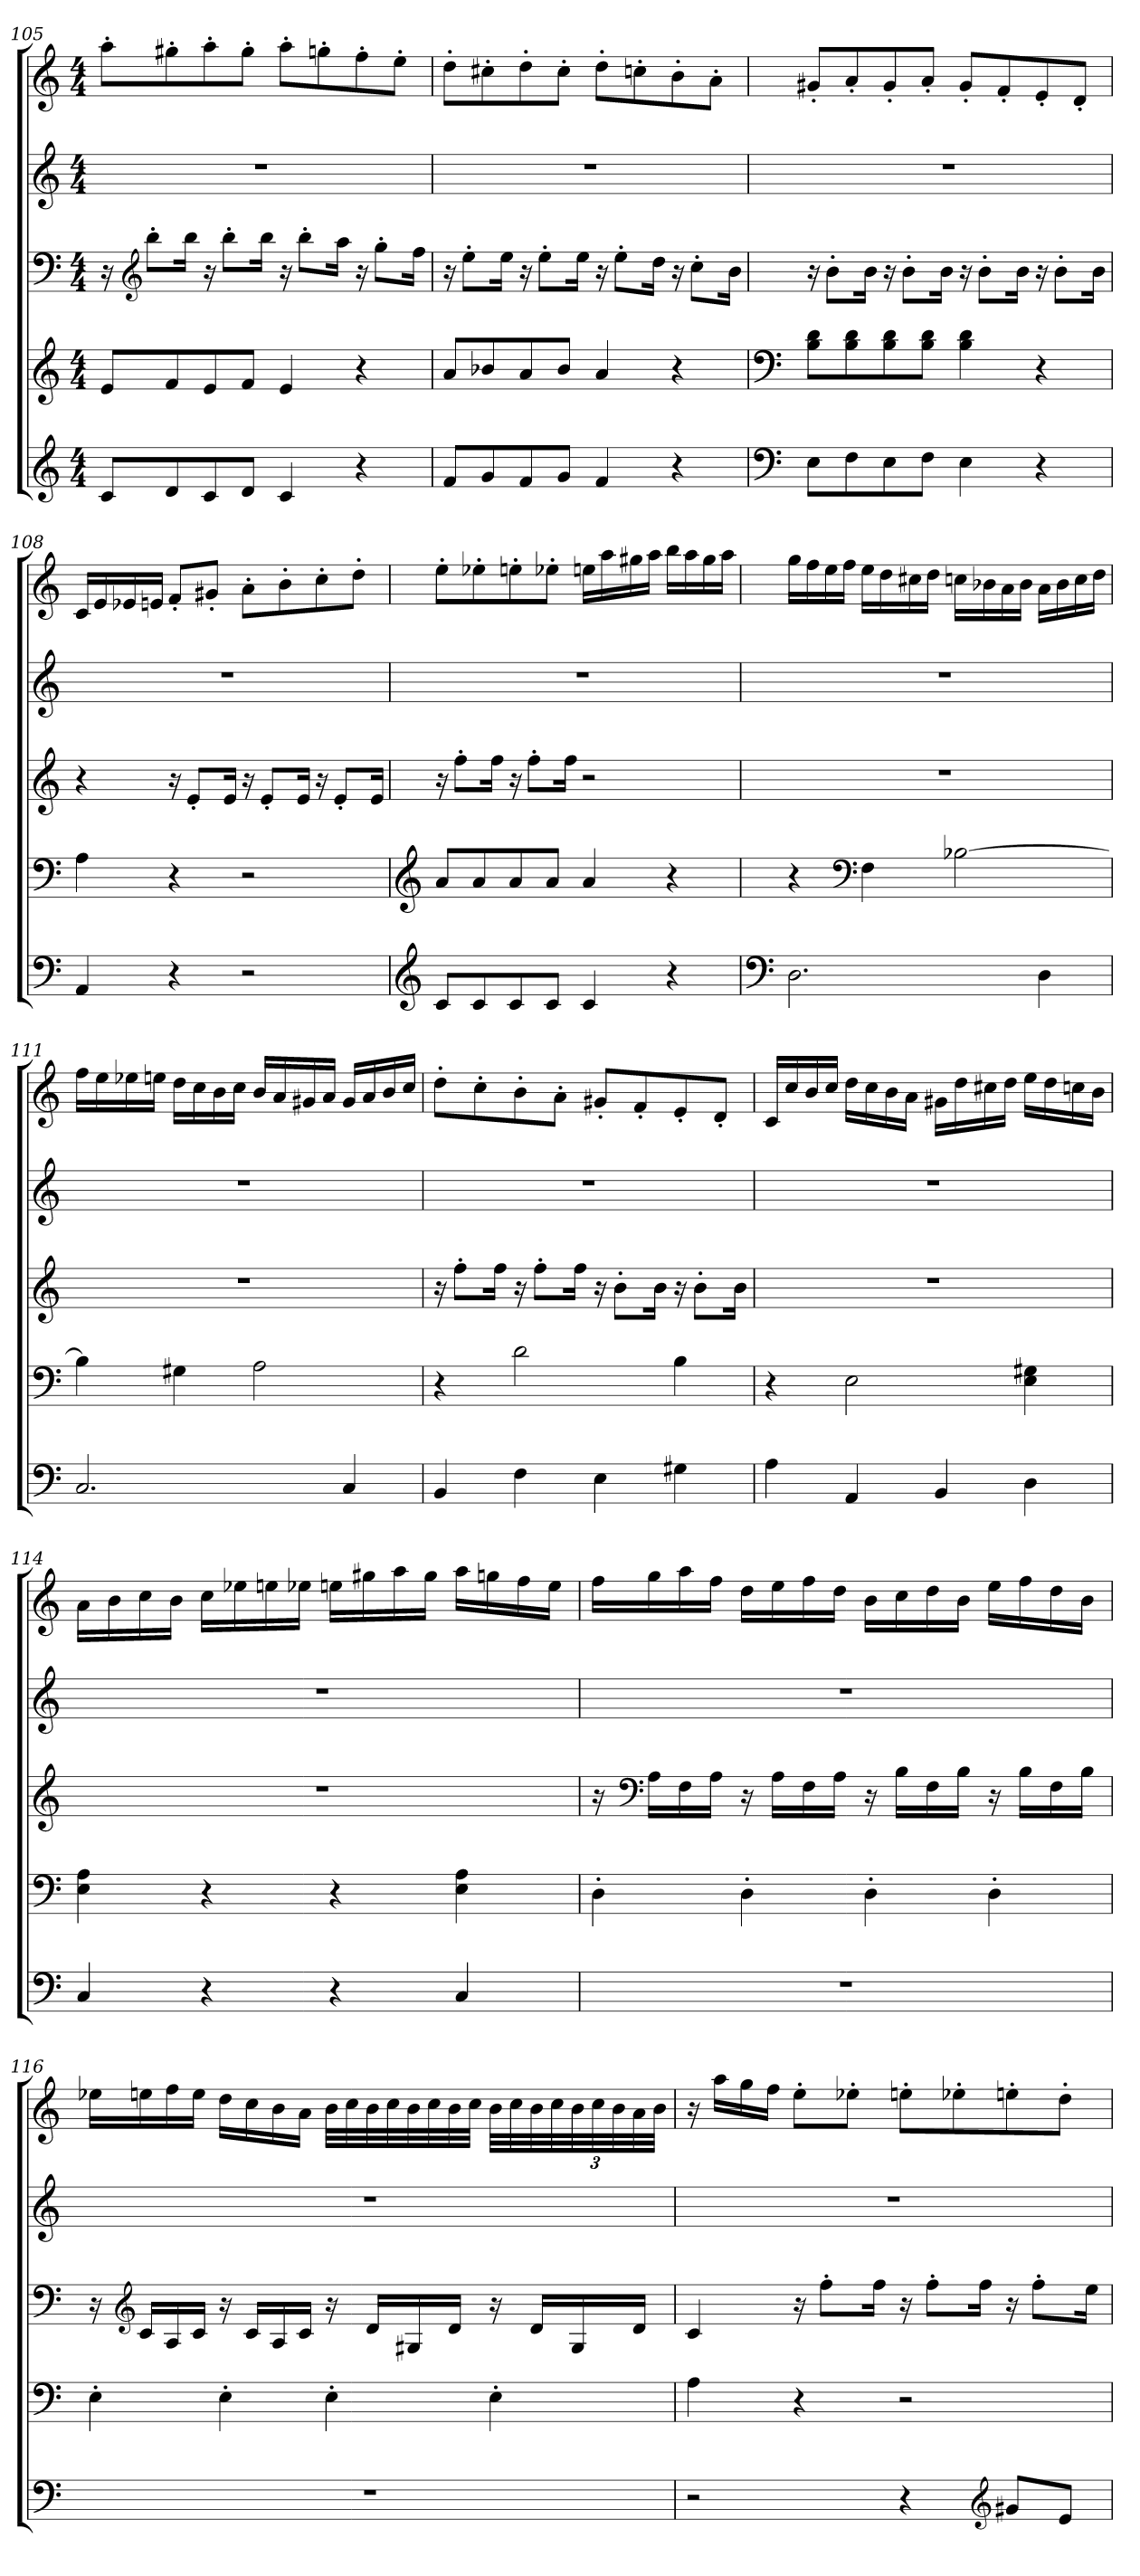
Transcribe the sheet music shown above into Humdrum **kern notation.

**kern	**kern	**kern	**kern	**kern
*part5	*part4	*part3	*part2	*part1
*staff5	*staff4	*staff3	*staff2	*staff1
*clefG2	*clefG2	*clefF4	*clefG2	*clefG2
*k[]	*k[]	*k[]	*k[]	*k[]
*M4/4	*M4/4	*M4/4	*M4/4	*M4/4
*MM129	*MM129	*MM129	*MM129	*MM129
=105	=105	=105	=105	=105
8c/L	8e/L	16r	1r	8aa'\L
*	*	*clefG2	*	*
.	.	8bb'\L	.	.
8d/	8f/	.	.	8gg#X'\
.	.	16bb\Jk	.	.
8c/	8e/	16r	.	8aa'\
.	.	8bb'\L	.	.
8d/J	8f/J	.	.	8gg#'\J
.	.	16bb\Jk	.	.
4c/	4e/	16r	.	8aa'\L
.	.	8bb'\L	.	.
.	.	.	.	8ggn'\
.	.	16aa\Jk	.	.
4r	4r	16r	.	8ff'\
.	.	8gg'\L	.	.
.	.	.	.	8ee'\J
.	.	16ff\Jk	.	.
!!LO:LB:g=z
=106	=106	=106	=106	=106
*	*	*	*	*MM129
8f/L	8a/L	16r	1r	8dd'\L
.	.	8ee'\L	.	.
8g/	8b-X/	.	.	8cc#X'\
.	.	16ee\Jk	.	.
8f/	8a/	16r	.	8dd'\
.	.	8ee'\L	.	.
8g/J	8b-/J	.	.	8cc#'\J
.	.	16ee\Jk	.	.
4f/	4a/	16r	.	8dd'\L
.	.	8ee'\L	.	.
.	.	.	.	8ccn'\
.	.	16dd\Jk	.	.
4r	4r	16r	.	8b'\
.	.	8cc'\L	.	.
.	.	.	.	8a'\J
.	.	16b\Jk	.	.
=107	=107	=107	=107	=107
*clefF4	*clefF4	*	*	*
*	*	*	*	*MM129
8E\L	8B\ 8d\L	16r	1r	8g#X'/L
.	.	8b'\L	.	.
8F\	8B\ 8d\	.	.	8a'/
.	.	16b\Jk	.	.
8E\	8B\ 8d\	16r	.	8g#'/
.	.	8b'\L	.	.
8F\J	8B\ 8d\J	.	.	8a'/J
.	.	16b\Jk	.	.
4E\	4B\ 4d\	16r	.	8g#'/L
.	.	8b'\L	.	.
.	.	.	.	8f'/
.	.	16b\Jk	.	.
4r	4r	16r	.	8e'/
.	.	8b'\L	.	.
.	.	.	.	8d'/J
.	.	16b\Jk	.	.
=108	=108	=108	=108	=108
*	*	*	*	*MM129
4AA/	4A\	4r	1r	16c/LL
.	.	.	.	16e/
.	.	.	.	16e-X/
.	.	.	.	16en/JJ
4r	4r	16r	.	8f'/L
.	.	8e'/L	.	.
.	.	.	.	8g#X'/J
.	.	16e/Jk	.	.
2r	2r	16r	.	8a'\L
.	.	8e'/L	.	.
.	.	.	.	8b'\
.	.	16e/Jk	.	.
.	.	16r	.	8cc'\
.	.	8e'/L	.	.
.	.	.	.	8dd'\J
.	.	16e/Jk	.	.
!!LO:PB:g=z
=109	=109	=109	=109	=109
*clefG2	*clefG2	*	*	*
*	*	*	*	*MM129
8c/L	8a/L	16r	1r	8ee'\L
.	.	8ff'\L	.	.
8c/	8a/	.	.	8ee-X'\
.	.	16ff\Jk	.	.
8c/	8a/	16r	.	8een'\
.	.	8ff'\L	.	.
8c/J	8a/J	.	.	8ee-X'\J
.	.	16ff\Jk	.	.
4c/	4a/	2r	.	16een\LL
.	.	.	.	16aa\
.	.	.	.	16gg#X\
.	.	.	.	16aa\JJ
4r	4r	.	.	16bb\LL
.	.	.	.	16aa\
.	.	.	.	16gg#\
.	.	.	.	16aa\JJ
=110	=110	=110	=110	=110
*clefF4	*	*	*	*
*	*	*	*	*MM129
2.D\	4r	1r	1r	16gg\LL
.	.	.	.	16ff\
.	.	.	.	16ee\
.	.	.	.	16ff\JJ
*	*clefF4	*	*	*
.	4F\	.	.	16ee\LL
.	.	.	.	16dd\
.	.	.	.	16cc#X\
.	.	.	.	16dd\JJ
.	[2B-X\	.	.	16ccn\LL
.	.	.	.	16b-X\
.	.	.	.	16a\
.	.	.	.	16b-\JJ
4D\	.	.	.	16a\LL
.	.	.	.	16b-\
.	.	.	.	16cc\
.	.	.	.	16dd\JJ
!!LO:LB:g=z
=111	=111	=111	=111	=111
*	*	*	*	*MM129
2.C/	4B-\]	1r	1r	16ff\LL
.	.	.	.	16ee\
.	.	.	.	16ee-X\
.	.	.	.	16een\JJ
.	4G#X\	.	.	16dd\LL
.	.	.	.	16cc\
.	.	.	.	16b\
.	.	.	.	16cc\JJ
.	2A\	.	.	16b/LL
.	.	.	.	16a/
.	.	.	.	16g#X/
.	.	.	.	16a/JJ
4C/	.	.	.	16g#/LL
.	.	.	.	16a/
.	.	.	.	16b/
.	.	.	.	16cc/JJ
=112	=112	=112	=112	=112
*	*	*	*	*MM129
4BB/	4r	16r	1r	8dd'\L
.	.	8ff'\L	.	.
.	.	.	.	8cc'\
.	.	16ff\Jk	.	.
4F\	2d\	16r	.	8b'\
.	.	8ff'\L	.	.
.	.	.	.	8a'\J
.	.	16ff\Jk	.	.
4E\	.	16r	.	8g#X'/L
.	.	8b'\L	.	.
.	.	.	.	8f'/
.	.	16b\Jk	.	.
4G#X\	4B\	16r	.	8e'/
.	.	8b'\L	.	.
.	.	.	.	8d'/J
.	.	16b\Jk	.	.
!!LO:PB:g=z
=113	=113	=113	=113	=113
*	*	*	*	*MM129
4A\	4r	1r	1r	16c/LL
.	.	.	.	16cc/
.	.	.	.	16b/
.	.	.	.	16cc/JJ
4AA/	2E\	.	.	16dd\LL
.	.	.	.	16cc\
.	.	.	.	16b\
.	.	.	.	16a\JJ
4BB/	.	.	.	16g#X\LL
.	.	.	.	16dd\
.	.	.	.	16cc#X\
.	.	.	.	16dd\JJ
4D\	4E\ 4G#X\	.	.	16ee\LL
.	.	.	.	16dd\
.	.	.	.	16ccn\
.	.	.	.	16b\JJ
=114	=114	=114	=114	=114
*	*	*	*	*MM130
4C/	4E\ 4A\	1r	1r	16a\LL
.	.	.	.	16b\
.	.	.	.	16cc\
.	.	.	.	16b\JJ
4r	4r	.	.	16cc\LL
.	.	.	.	16ee-X\
.	.	.	.	16een\
.	.	.	.	16ee-X\JJ
4r	4r	.	.	16een\LL
.	.	.	.	16gg#X\
.	.	.	.	16aa\
.	.	.	.	16gg#\JJ
4C/	4E\ 4A\	.	.	16aa\LL
.	.	.	.	16ggn\
.	.	.	.	16ff\
.	.	.	.	16ee\JJ
!!LO:LB:g=z
=115	=115	=115	=115	=115
*	*	*	*	*MM130
1r	4D'\	16r	1r	16ff\LL
*	*	*clefF4	*	*
.	.	16A\LL	.	16gg\
.	.	16F\	.	16aa\
.	.	16A\JJ	.	16ff\JJ
.	4D'\	16r	.	16dd\LL
.	.	16A\LL	.	16ee\
.	.	16F\	.	16ff\
.	.	16A\JJ	.	16dd\JJ
.	4D'\	16r	.	16b\LL
.	.	16B\LL	.	16cc\
.	.	16F\	.	16dd\
.	.	16B\JJ	.	16b\JJ
.	4D'\	16r	.	16ee\LL
.	.	16B\LL	.	16ff\
.	.	16F\	.	16dd\
.	.	16B\JJ	.	16b\JJ
=116	=116	=116	=116	=116
*	*	*	*	*MM129
1r	4E'\	16r	1r	16ee-X\LL
*	*	*clefG2	*	*
.	.	16c/LL	.	16een\
.	.	16A/	.	16ff\
.	.	16c/JJ	.	16ee\JJ
.	4E'\	16r	.	16dd\LL
.	.	16c/LL	.	16cc\
.	.	16A/	.	16b\
.	.	16c/JJ	.	16a\JJ
.	4E'\	16r	.	32b\LLL
.	.	.	.	32cc\
.	.	16d/LL	.	32b\
.	.	.	.	32cc\
.	.	16G#X/	.	32b\
.	.	.	.	32cc\
.	.	16d/JJ	.	32b\
.	.	.	.	32cc\JJJ
.	4E'\	16r	.	32b\LLL
.	.	.	.	32cc\
.	.	16d/LL	.	32b\
.	.	.	.	32cc\
*	*	*	*	*Xbrackettup
.	.	16G#/	.	48b\
.	.	.	.	48cc\
.	.	.	.	48b\
.	.	16d/JJ	.	32a\
*	*	*	*	*MM125
.	.	.	.	32b\JJJ
!!LO:PB:g=z
=117	=117	=117	=117	=117
*	*	*	*	*MM127
2r	4A\	4c/	1r	16r
.	.	.	.	16aa\LL
.	.	.	.	16gg\
.	.	.	.	16ff\JJ
.	4r	16r	.	8ee'\L
.	.	8ff'\L	.	.
.	.	.	.	8ee-X'\J
.	.	16ff\Jk	.	.
4r	2r	16r	.	8een'\L
.	.	8ff'\L	.	.
.	.	.	.	8ee-X'\
.	.	16ff\Jk	.	.
*clefG2	*	*	*	*
8g#X/L	.	16r	.	8een'\
.	.	8ff'\L	.	.
8e/J	.	.	.	8dd'\J
.	.	16ee\Jk	.	.
=	=	=	=	=
*-	*-	*-	*-	*-
